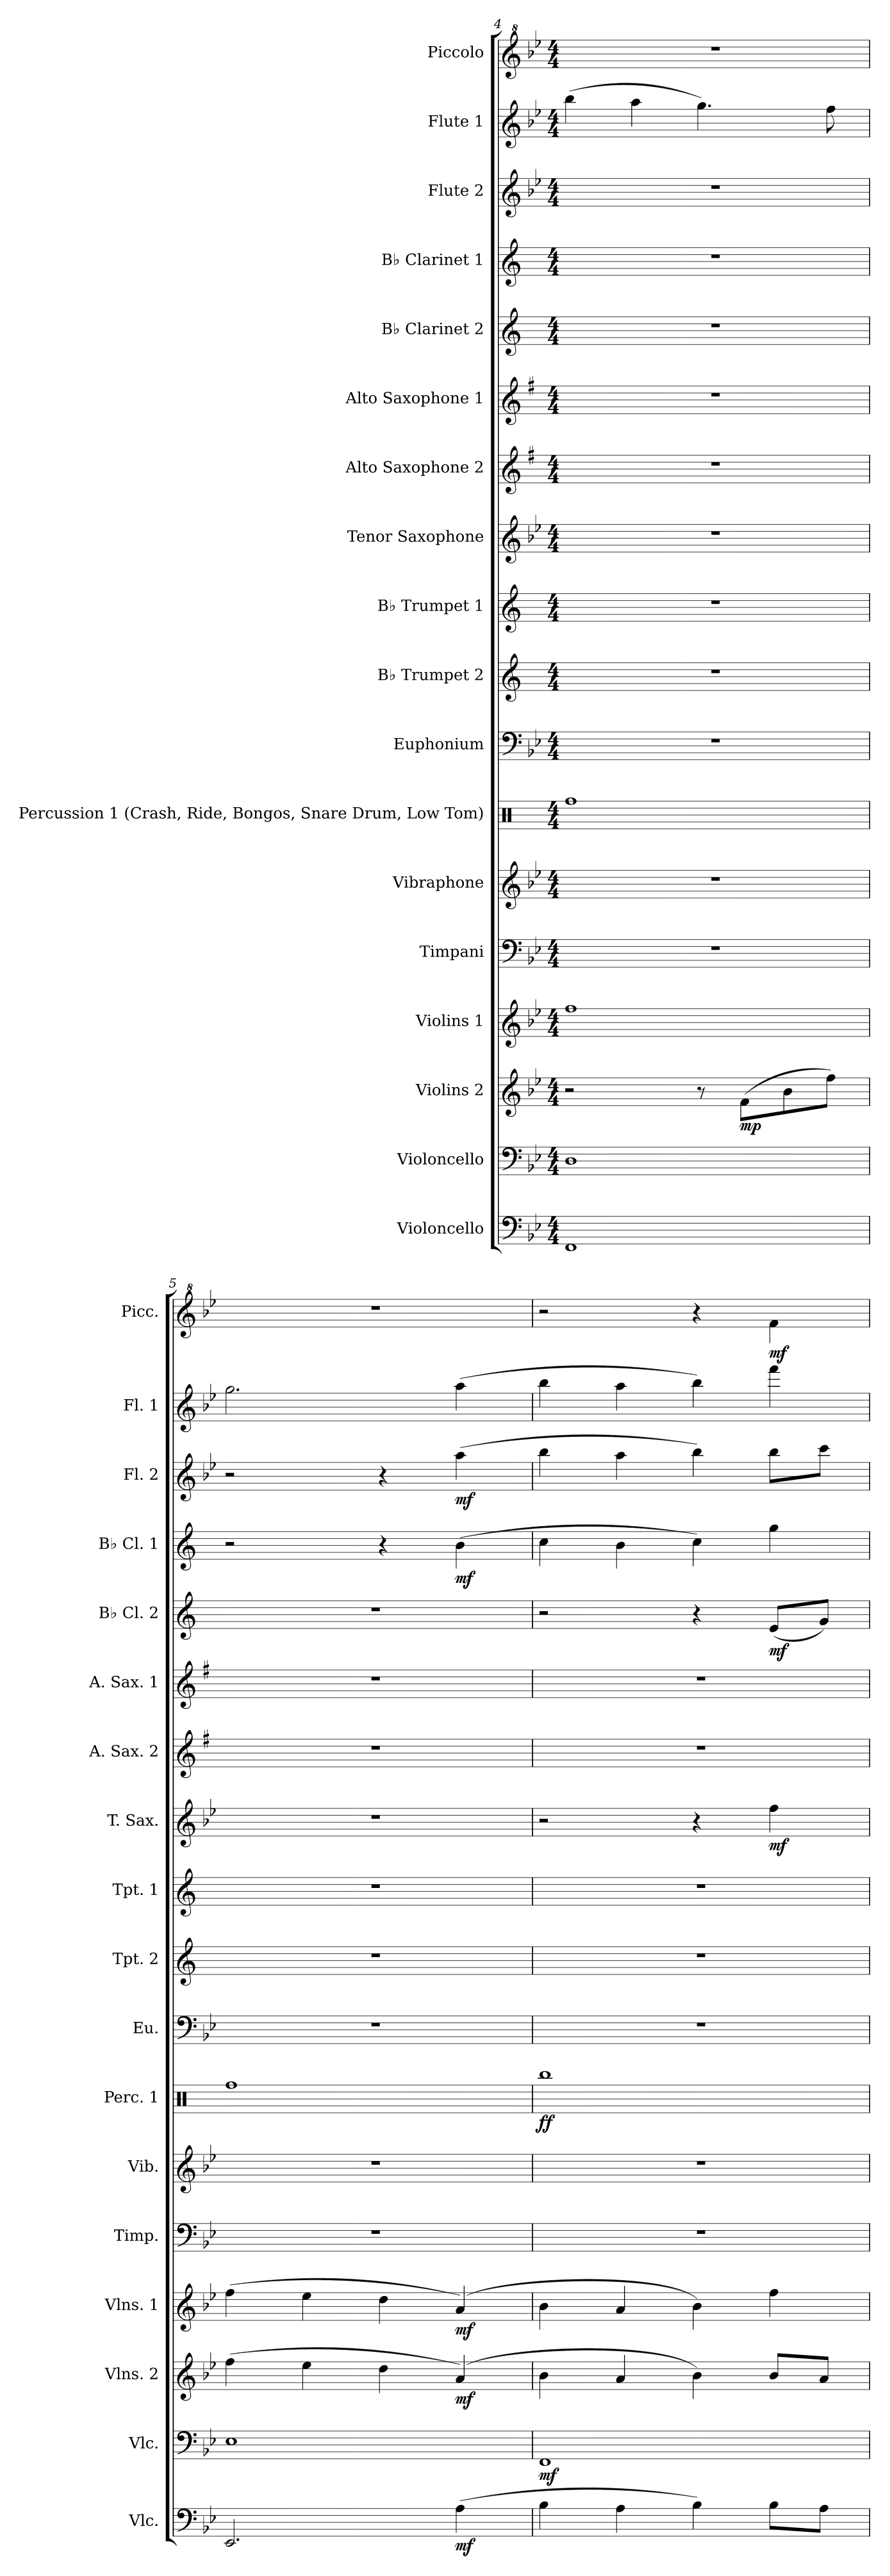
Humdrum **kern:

**kern	**dynam	**kern	**dynam	**kern	**dynam	**kern	**dynam	**kern	**kern	**kern	**dynam	**kern	**kern	**kern	**kern	**dynam	**kern	**kern	**kern	**dynam	**kern	**dynam	**kern	**dynam	**kern	**kern	**dynam
*part18	*part18	*part17	*part17	*part16	*part16	*part15	*part15	*part14	*part13	*part12	*part12	*part11	*part10	*part9	*part8	*part8	*part7	*part6	*part5	*part5	*part4	*part4	*part3	*part3	*part2	*part1	*part1
*staff18	*staff18	*staff17	*staff17	*staff16	*staff16	*staff15	*staff15	*staff14	*staff13	*staff12	*staff12	*staff11	*staff10	*staff9	*staff8	*staff8	*staff7	*staff6	*staff5	*staff5	*staff4	*staff4	*staff3	*staff3	*staff2	*staff1	*staff1
*I"Violoncello	*	*I"Violoncello	*	*I"Violins 2	*	*I"Violins 1	*	*I"Timpani	*I"Vibraphone	*I"Percussion 1  (Crash, Ride, Bongos,  Snare Drum, Low Tom)	*	*I"Euphonium	*I"B♭ Trumpet 2	*I"B♭ Trumpet 1	*I"Tenor Saxophone	*	*I"Alto Saxophone 2	*I"Alto Saxophone 1	*I"B♭ Clarinet 2	*	*I"B♭ Clarinet 1	*	*I"Flute 2	*	*I"Flute 1	*I"Piccolo	*
*I'Vlc.	*	*I'Vlc.	*	*I'Vlns. 2	*	*I'Vlns. 1	*	*I'Timp.	*I'Vib.	*I'Perc. 1	*	*I'Eu.	*I'Tpt. 2	*I'Tpt. 1	*I'T. Sax.	*	*I'A. Sax. 2	*I'A. Sax. 1	*I'B♭ Cl. 2	*	*I'B♭ Cl. 1	*	*I'Fl. 2	*	*I'Fl. 1	*I'Picc.	*
*clefF4	*	*clefF4	*	*clefG2	*	*clefG2	*	*clefF4	*clefG2	*clefX	*	*clefF4	*clefG2	*clefG2	*clefG2	*	*clefG2	*clefG2	*clefG2	*	*clefG2	*	*clefG2	*	*clefG2	*clefG^2	*
*	*	*	*	*	*	*	*	*	*	*	*	*	*ITrd1c2	*ITrd1c2	*ITrd8c14	*	*ITrd5c9	*ITrd5c9	*ITrd1c2	*	*ITrd1c2	*	*	*	*	*ITrd-7c-12	*
*k[b-e-]	*	*k[b-e-]	*	*k[b-e-]	*	*k[b-e-]	*	*k[b-e-]	*k[b-e-]	*k[]	*	*k[b-e-]	*k[b-e-]	*k[b-e-]	*k[b-e-]	*	*k[b-e-]	*k[b-e-]	*k[b-e-]	*	*k[b-e-]	*	*k[b-e-]	*	*k[b-e-]	*k[b-e-]	*
*B-:	*	*B-:	*	*B-:	*	*B-:	*	*B-:	*B-:	*C:	*	*B-:	*B-:	*B-:	*B-:	*	*B-:	*B-:	*B-:	*	*B-:	*	*B-:	*	*B-:	*B-:	*
*M4/4	*	*M4/4	*	*M4/4	*	*M4/4	*	*M4/4	*M4/4	*M4/4	*	*M4/4	*M4/4	*M4/4	*M4/4	*	*M4/4	*M4/4	*M4/4	*	*M4/4	*	*M4/4	*	*M4/4	*M4/4	*
=4	=4	=4	=4	=4	=4	=4	=4	=4	=4	=4	=4	=4	=4	=4	=4	=4	=4	=4	=4	=4	=4	=4	=4	=4	=4	=4	=4
1FF	.	1D	.	2r	.	1ff	.	1r	1r	1Rff	.	1r	1r	1r	1r	.	1r	1r	1r	.	1r	.	1r	.	(4bb-\	1r	.
.	.	.	.	.	.	.	.	.	.	.	.	.	.	.	.	.	.	.	.	.	.	.	.	.	4aa\	.	.
.	.	.	.	8r	.	.	.	.	.	.	.	.	.	.	.	.	.	.	.	.	.	.	.	.	4.gg\)	.	.
!	!	!	!	!	!LO:DY:b	!	!	!	!	!	!	!	!	!	!	!	!	!	!	!	!	!	!	!	!	!	!
.	.	.	.	(8f\L	mp	.	.	.	.	.	.	.	.	.	.	.	.	.	.	.	.	.	.	.	.	.	.
.	.	.	.	8b-\	.	.	.	.	.	.	.	.	.	.	.	.	.	.	.	.	.	.	.	.	.	.	.
.	.	.	.	8ff\J)	.	.	.	.	.	.	.	.	.	.	.	.	.	.	.	.	.	.	.	.	8ff\	.	.
=5	=5	=5	=5	=5	=5	=5	=5	=5	=5	=5	=5	=5	=5	=5	=5	=5	=5	=5	=5	=5	=5	=5	=5	=5	=5	=5	=5
2.EE-/	.	1E-	.	(4ff\	.	(4ff\	.	1r	1r	1Rff	.	1r	1r	1r	1r	.	1r	1r	1r	.	2r	.	2r	.	2.gg\	1r	.
.	.	.	.	4ee-\	.	4ee-\	.	.	.	.	.	.	.	.	.	.	.	.	.	.	.	.	.	.	.	.	.
.	.	.	.	4dd\	.	4dd\	.	.	.	.	.	.	.	.	.	.	.	.	.	.	4r	.	4r	.	.	.	.
!	!LO:DY:b	!	!	!	!LO:DY:b	!	!LO:DY:b	!	!	!	!	!	!	!	!	!	!	!	!	!	!	!LO:DY:b	!	!LO:DY:b	!	!	!
(4A\	mf	.	.	(4a/)	mf	(4a/)	mf	.	.	.	.	.	.	.	.	.	.	.	.	.	(4a\	mf	(4aa\	mf	(4aa\	.	.
=6	=6	=6	=6	=6	=6	=6	=6	=6	=6	=6	=6	=6	=6	=6	=6	=6	=6	=6	=6	=6	=6	=6	=6	=6	=6	=6	=6
!	!	!	!LO:DY:b	!	!	!	!	!	!	!	!LO:DY:b	!	!	!	!	!	!	!	!	!	!	!	!	!	!	!	!
4B-\	.	1FF	mf	4b-\	.	4b-\	.	1r	1r	1Rbb	ff	1r	1r	1r	2r	.	1r	1r	2r	.	4b-\	.	4bb-\	.	4bb-\	2r	.
4A\	.	.	.	4a/	.	4a/	.	.	.	.	.	.	.	.	.	.	.	.	.	.	4a\	.	4aa\	.	4aa\	.	.
4B-\)	.	.	.	4b-\)	.	4b-\)	.	.	.	.	.	.	.	.	4r	.	.	.	4r	.	4b-\)	.	4bb-\)	.	4bb-\)	4r	.
!	!	!	!	!	!	!	!	!	!	!	!	!	!	!	!	!LO:DY:b	!	!	!	!LO:DY:b	!	!	!	!	!	!	!LO:DY:b
8B-\L	.	.	.	8b-/L	.	4ff\	.	.	.	.	.	.	.	.	4f\	mf	.	.	(8d/L	mf	4ff\	.	8bb-\L	.	4fff\	4fff\	mf
8A\J	.	.	.	8a/J	.	.	.	.	.	.	.	.	.	.	.	.	.	.	8f/J)	.	.	.	8ccc\J	.	.	.	.
=	=	=	=	=	=	=	=	=	=	=	=	=	=	=	=	=	=	=	=	=	=	=	=	=	=	=	=
*-	*-	*-	*-	*-	*-	*-	*-	*-	*-	*-	*-	*-	*-	*-	*-	*-	*-	*-	*-	*-	*-	*-	*-	*-	*-	*-	*-
